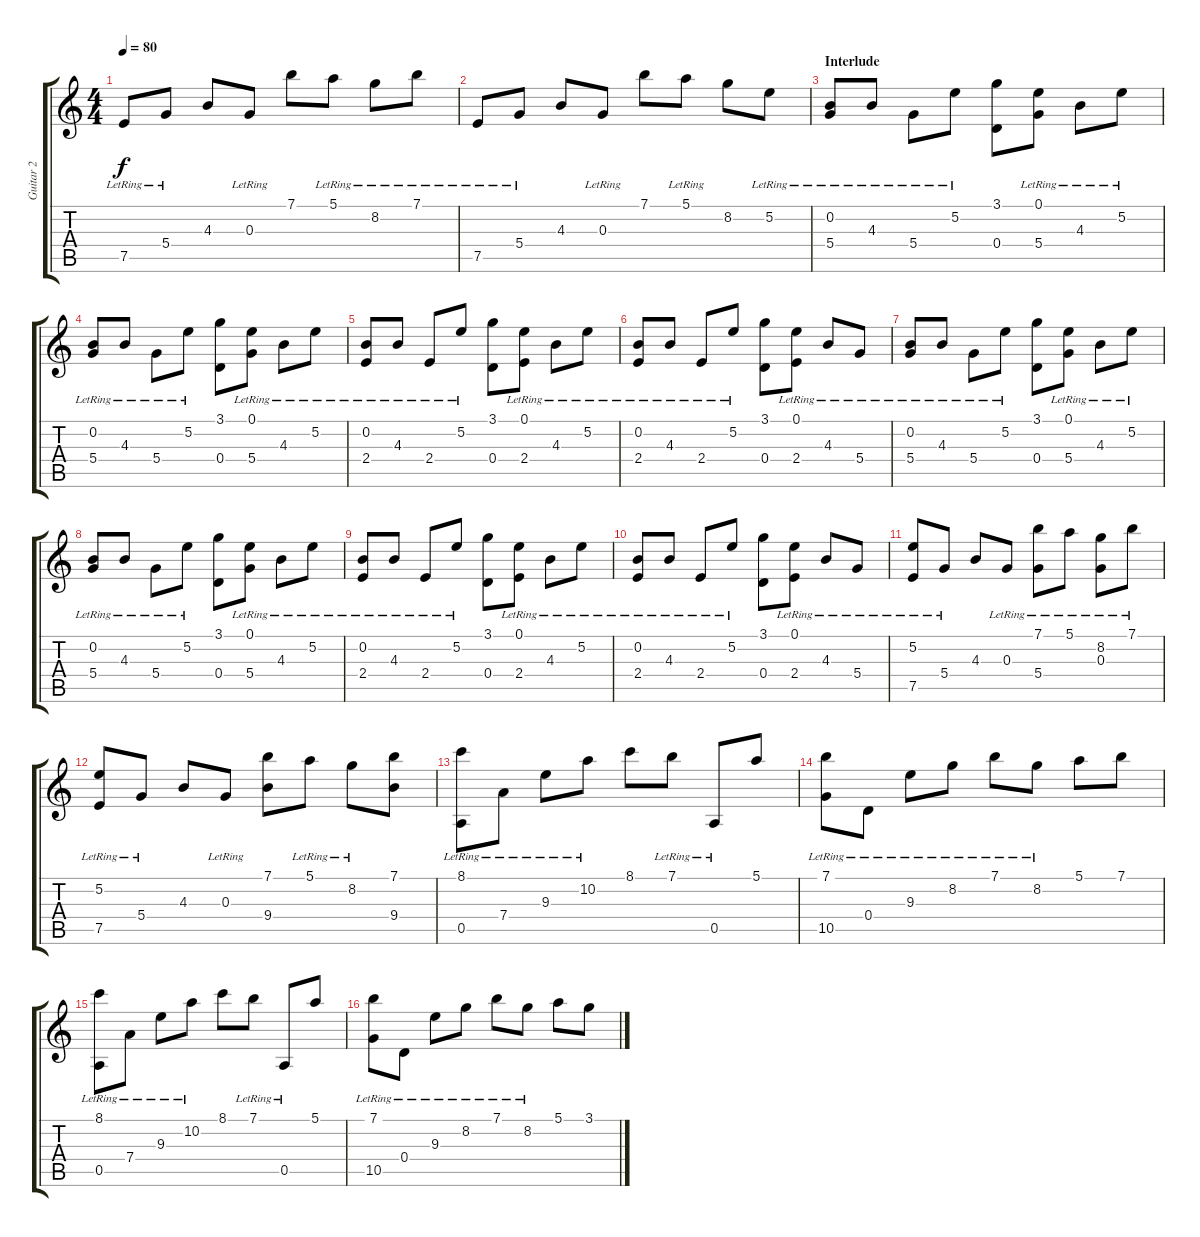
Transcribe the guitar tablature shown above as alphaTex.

\track ("Guitar 2" "Guitar 2") {instrument acousticguitarsteel}
\staff {score tabs}
\tuning (E4 B3 G3 D3 A2 E2) {hide}
\ts (4 4)
\tempo 80
\clef g2
\ks c
7.5{lr}.8{dy f} 5.4{lr}.8 4.3.8 0.3{lr}.8 7.1.8 5.1{lr}.8 8.2{lr}.8 7.1{lr}.8 |
7.5{lr}.8 5.4{lr}.8 4.3.8 0.3{lr}.8 7.1.8 5.1{lr}.8 8.2.8 5.2{lr}.8 |
\section ("" "Interlude")
(0.2{lr} 5.4{lr}).8 4.3{lr}.8 5.4{lr}.8 5.2{lr}.8 (3.1 0.4).8 (0.1{lr} 5.4{lr}).8 4.3{lr}.8 5.2{lr}.8 |
(0.2{lr} 5.4{lr}).8 4.3{lr}.8 5.4{lr}.8 5.2{lr}.8 (3.1 0.4).8 (0.1{lr} 5.4{lr}).8 4.3{lr}.8 5.2{lr}.8 |
(0.2{lr} 2.4{lr}).8 4.3{lr}.8 2.4{lr}.8 5.2{lr}.8 (3.1 0.4).8 (0.1{lr} 2.4{lr}).8 4.3{lr}.8 5.2{lr}.8 |
(0.2{lr} 2.4{lr}).8 4.3{lr}.8 2.4{lr}.8 5.2{lr}.8 (3.1 0.4).8 (0.1{lr} 2.4{lr}).8 4.3{lr}.8 5.4{lr}.8 |
(0.2{lr} 5.4{lr}).8 4.3{lr}.8 5.4{lr}.8 5.2{lr}.8 (3.1 0.4).8 (0.1{lr} 5.4{lr}).8 4.3{lr}.8 5.2{lr}.8 |
(0.2{lr} 5.4{lr}).8 4.3{lr}.8 5.4{lr}.8 5.2{lr}.8 (3.1 0.4).8 (0.1{lr} 5.4{lr}).8 4.3{lr}.8 5.2{lr}.8 |
(0.2{lr} 2.4{lr}).8 4.3{lr}.8 2.4{lr}.8 5.2{lr}.8 (3.1 0.4).8 (0.1{lr} 2.4{lr}).8 4.3{lr}.8 5.2{lr}.8 |
(0.2{lr} 2.4{lr}).8 4.3{lr}.8 2.4{lr}.8 5.2{lr}.8 (3.1 0.4).8 (0.1{lr} 2.4{lr}).8 4.3{lr}.8 5.4{lr}.8 |
(5.2{lr} 7.5{lr}).8 5.4{lr}.8 4.3.8 0.3{lr}.8 (7.1 5.4{lr}).8 5.1{lr}.8 (8.2 0.3{lr}).8 7.1{lr}.8 |
(5.2{lr} 7.5{lr}).8 5.4{lr}.8 4.3.8 0.3{lr}.8 (7.1 9.4).8 5.1{lr}.8 8.2{lr}.8 (7.1 9.4).8 |
(8.1{lr} 0.5{lr}).8 7.4{lr}.8 9.3{lr}.8 10.2{lr}.8 8.1.8 7.1{lr}.8 0.5{lr}.8 5.1.8 |
(7.1{lr} 10.5{lr}).8 0.4{lr}.8 9.3{lr}.8 8.2{lr}.8 7.1{lr}.8 8.2{lr}.8 5.1.8 7.1.8 |
(8.1{lr} 0.5{lr}).8 7.4{lr}.8 9.3{lr}.8 10.2{lr}.8 8.1.8 7.1{lr}.8 0.5{lr}.8 5.1.8 |
(7.1{lr} 10.5{lr}).8 0.4{lr}.8 9.3{lr}.8 8.2{lr}.8 7.1{lr}.8 8.2{lr}.8 5.1.8 3.1.8
